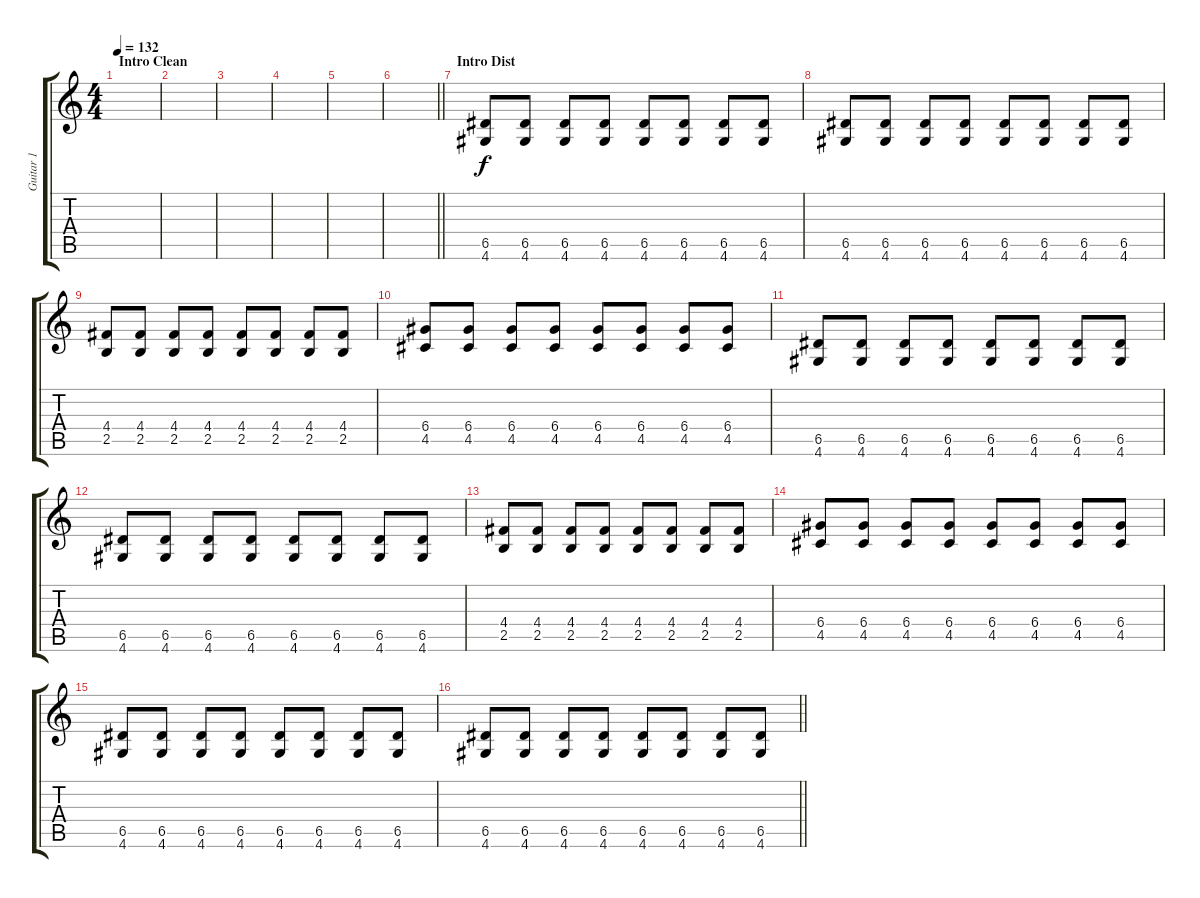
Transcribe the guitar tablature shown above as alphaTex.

\track ("Guitar 1" "Guitar 1") {instrument overdrivenguitar}
\staff {score tabs}
\tuning (E4 B3 G3 D3 A2 E2) {hide}
\ts (4 4)
\section ("" "Intro Clean")
\tempo 132
\clef g2
\ks c
|
|
|
|
|
\barLineRight lightlight
|
\section ("" "Intro Dist")
(6.5 4.6).8 (6.5 4.6).8 (6.5 4.6).8 (6.5 4.6).8 (6.5 4.6).8 (6.5 4.6).8 (6.5 4.6).8 (6.5 4.6).8 |
(6.5 4.6).8 (6.5 4.6).8 (6.5 4.6).8 (6.5 4.6).8 (6.5 4.6).8 (6.5 4.6).8 (6.5 4.6).8 (6.5 4.6).8 |
(4.4 2.5).8 (4.4 2.5).8 (4.4 2.5).8 (4.4 2.5).8 (4.4 2.5).8 (4.4 2.5).8 (4.4 2.5).8 (4.4 2.5).8 |
(6.4 4.5).8 (6.4 4.5).8 (6.4 4.5).8 (6.4 4.5).8 (6.4 4.5).8 (6.4 4.5).8 (6.4 4.5).8 (6.4 4.5).8 |
(6.5 4.6).8 (6.5 4.6).8 (6.5 4.6).8 (6.5 4.6).8 (6.5 4.6).8 (6.5 4.6).8 (6.5 4.6).8 (6.5 4.6).8 |
(6.5 4.6).8 (6.5 4.6).8 (6.5 4.6).8 (6.5 4.6).8 (6.5 4.6).8 (6.5 4.6).8 (6.5 4.6).8 (6.5 4.6).8 |
(4.4 2.5).8 (4.4 2.5).8 (4.4 2.5).8 (4.4 2.5).8 (4.4 2.5).8 (4.4 2.5).8 (4.4 2.5).8 (4.4 2.5).8 |
(6.4 4.5).8 (6.4 4.5).8 (6.4 4.5).8 (6.4 4.5).8 (6.4 4.5).8 (6.4 4.5).8 (6.4 4.5).8 (6.4 4.5).8 |
(6.5 4.6).8 (6.5 4.6).8 (6.5 4.6).8 (6.5 4.6).8 (6.5 4.6).8 (6.5 4.6).8 (6.5 4.6).8 (6.5 4.6).8 |
\barLineRight lightlight
(6.5 4.6).8 (6.5 4.6).8 (6.5 4.6).8 (6.5 4.6).8 (6.5 4.6).8 (6.5 4.6).8 (6.5 4.6).8 (6.5 4.6).8
